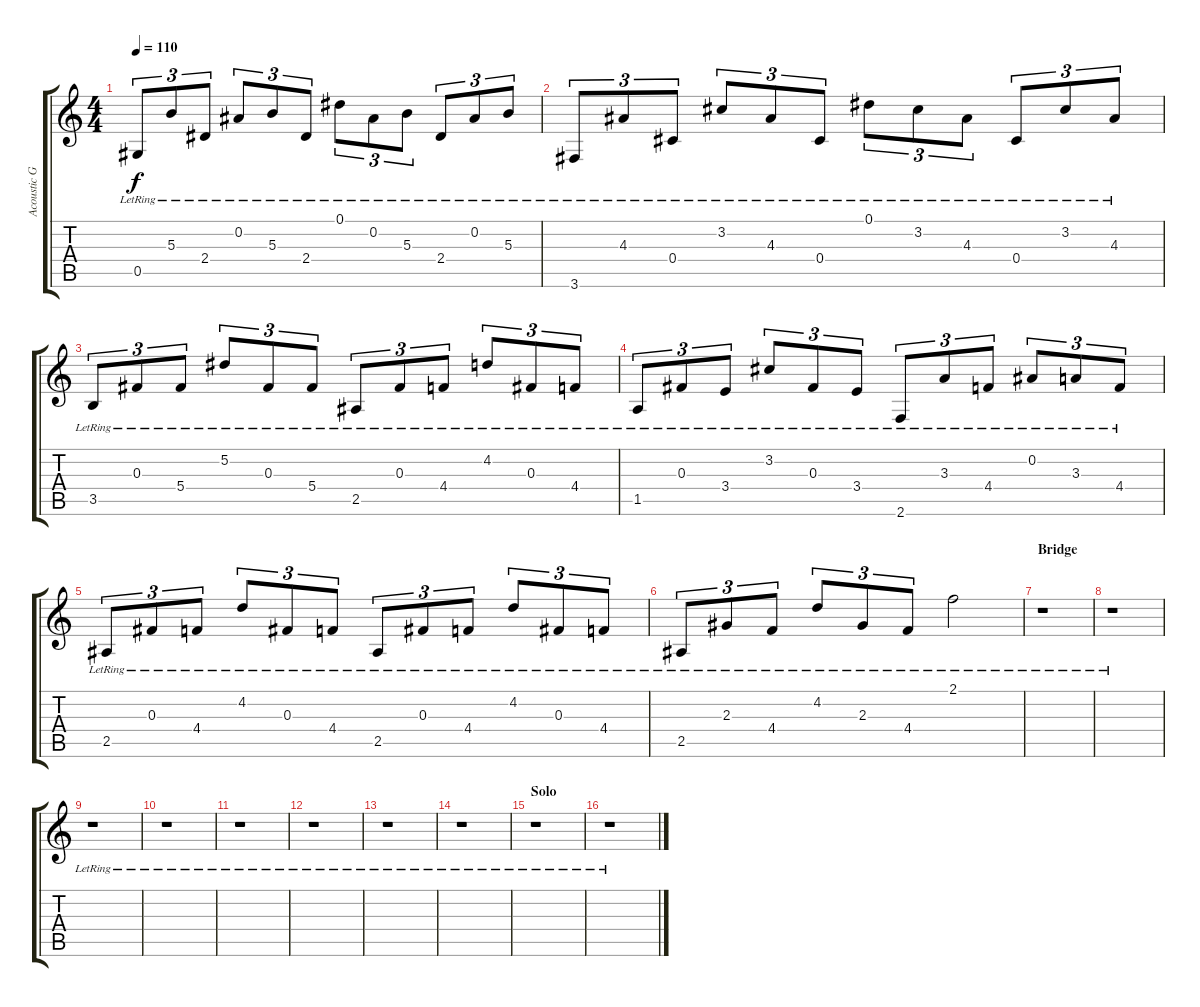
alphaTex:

\track ("Acoustic Guitar" "Acoustic G") {instrument acousticguitarsteel}
\staff {score tabs}
\tuning (Eb4 Bb3 Gb3 Db3 Ab2 Eb2) {hide}
\ts (4 4)
\tempo 110
\clef g2
\ks c
0.5{lr}.8{tu (3 2) dy f} 5.3{lr}.8{tu (3 2)} 2.4{lr}.8{tu (3 2)} 0.2{lr}.8{tu (3 2)} 5.3{lr}.8{tu (3 2)} 2.4{lr}.8{tu (3 2)} 0.1{lr}.8{tu (3 2)} 0.2{lr}.8{tu (3 2)} 5.3{lr}.8{tu (3 2)} 2.4{lr}.8{tu (3 2)} 0.2{lr}.8{tu (3 2)} 5.3{lr}.8{tu (3 2)} |
3.6{lr}.8{tu (3 2)} 4.3{lr}.8{tu (3 2)} 0.4{lr}.8{tu (3 2)} 3.2{lr}.8{tu (3 2)} 4.3{lr}.8{tu (3 2)} 0.4{lr}.8{tu (3 2)} 0.1{lr}.8{tu (3 2)} 3.2{lr}.8{tu (3 2)} 4.3{lr}.8{tu (3 2)} 0.4{lr}.8{tu (3 2)} 3.2{lr}.8{tu (3 2)} 4.3{lr}.8{tu (3 2)} |
3.5{lr}.8{tu (3 2)} 0.3{lr}.8{tu (3 2)} 5.4{lr}.8{tu (3 2)} 5.2{lr}.8{tu (3 2)} 0.3{lr}.8{tu (3 2)} 5.4{lr}.8{tu (3 2)} 2.5{lr}.8{tu (3 2)} 0.3{lr}.8{tu (3 2)} 4.4{lr}.8{tu (3 2)} 4.2{lr}.8{tu (3 2)} 0.3{lr}.8{tu (3 2)} 4.4{lr}.8{tu (3 2)} |
1.5{lr}.8{tu (3 2)} 0.3{lr}.8{tu (3 2)} 3.4{lr}.8{tu (3 2)} 3.2{lr}.8{tu (3 2)} 0.3{lr}.8{tu (3 2)} 3.4{lr}.8{tu (3 2)} 2.6{lr}.8{tu (3 2)} 3.3{lr}.8{tu (3 2)} 4.4{lr}.8{tu (3 2)} 0.2{lr}.8{tu (3 2)} 3.3{lr}.8{tu (3 2)} 4.4{lr}.8{tu (3 2)} |
2.5{lr}.8{tu (3 2)} 0.3{lr}.8{tu (3 2)} 4.4{lr}.8{tu (3 2)} 4.2{lr}.8{tu (3 2)} 0.3{lr}.8{tu (3 2)} 4.4{lr}.8{tu (3 2)} 2.5{lr}.8{tu (3 2)} 0.3{lr}.8{tu (3 2)} 4.4{lr}.8{tu (3 2)} 4.2{lr}.8{tu (3 2)} 0.3{lr}.8{tu (3 2)} 4.4{lr}.8{tu (3 2)} |
2.5{lr}.8{tu (3 2)} 2.3{lr}.8{tu (3 2)} 4.4{lr}.8{tu (3 2)} 4.2{lr}.8{tu (3 2)} 2.3{lr}.8{tu (3 2)} 4.4{lr}.8{tu (3 2)} 2.1{lr}.2 |
\section ("" "Bridge")
r.1 |
r.1 |
r.1 |
r.1 |
r.1 |
r.1 |
r.1 |
r.1 |
\section ("" "Solo")
r.1 |
r.1
